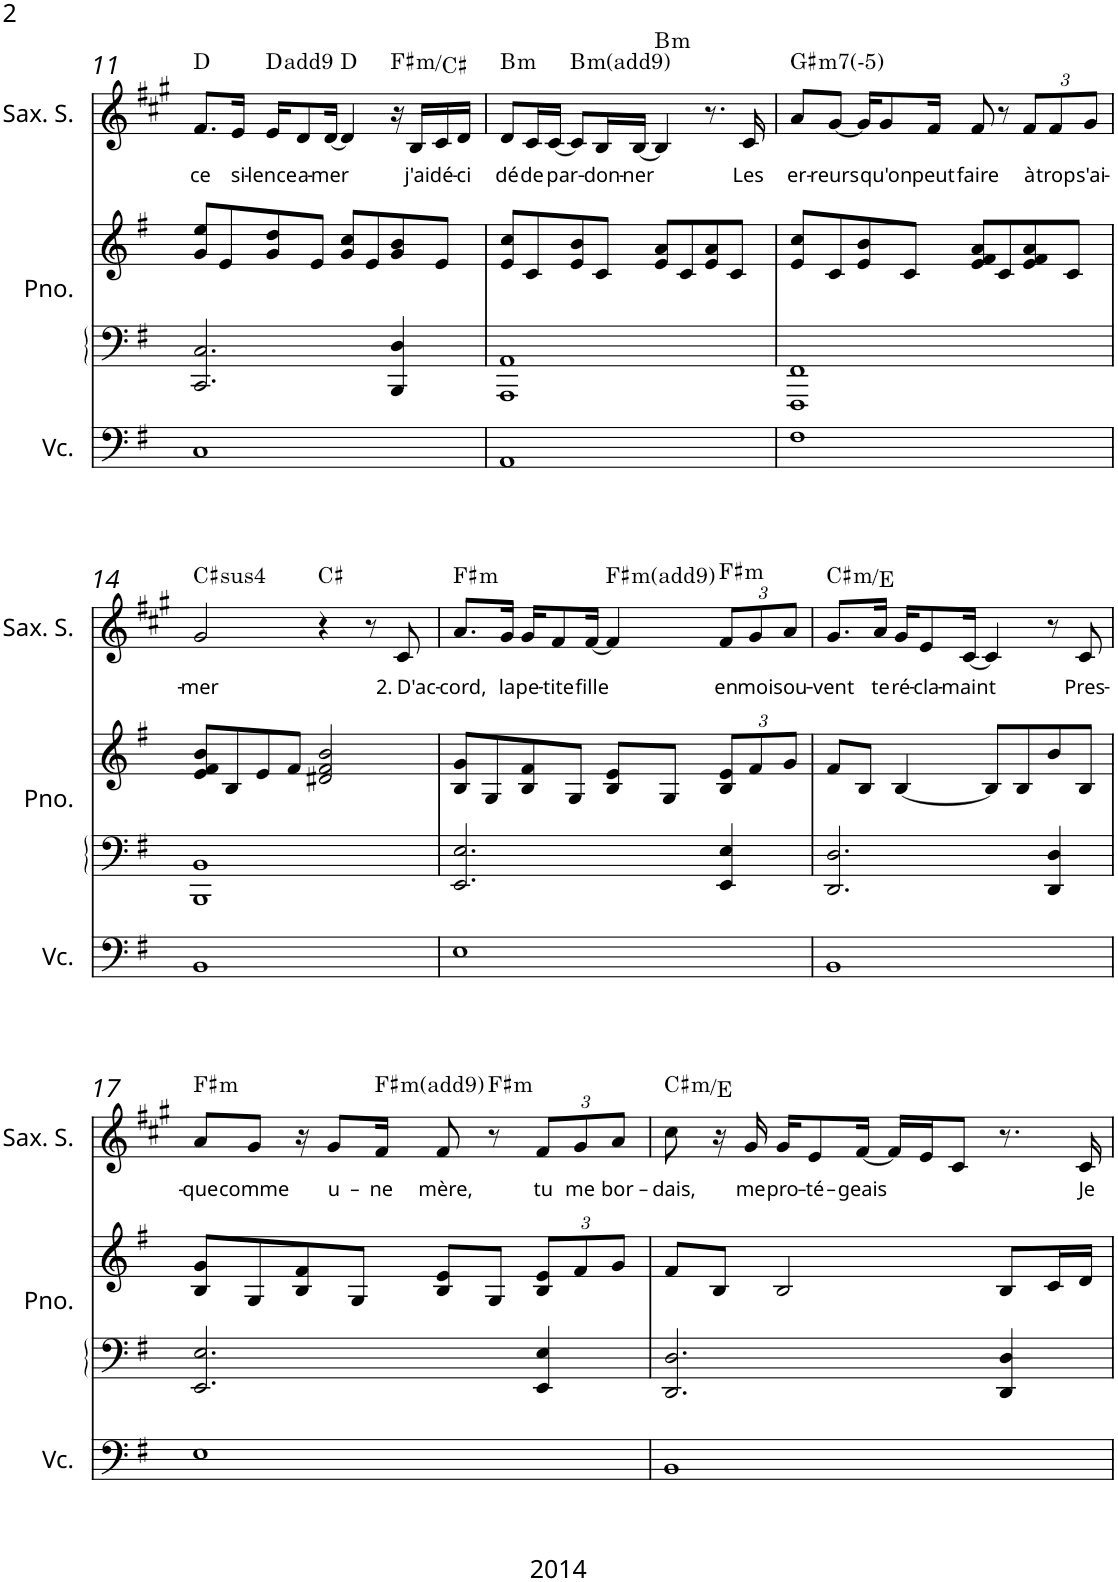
**kern	**kern	**kern	**kern	**text	**harte
*part4	*part3	*part2	*part1	*part1	*part1
*staff4	*staff3	*staff2	*staff1	*staff1	*
*I"Violoncello	*I"Piano	*I"Piano	*I"Saxophone soprano	*	*
*I'Vc.	*I'Pno	*I'Pno.	*I'Sax. S.	*	*
!!LO:PB:g=z
*clefF4	*clefF4	*clefG2	*clefG2	*	*
*	*	*	*Trd1c2	*	*
*k[f#]	*k[f#]	*k[f#]	*k[f#c#g#]	*	*
*M4/4	*M4/4	*M4/4	*M4/4	*	*
=11	=11	=11	=11	=11	=11
!	!	!	!	!LO:LY:b	!
1C	2.CC/ 2.C/	8g/ 8ee/L	8.f#/L	ce	D:maj
.	.	8e/	.	.	.
!	!	!	!	!LO:LY:b	!
.	.	.	16e/Jk	si-	.
!	!	!	!	!LO:LY:b	!
.	.	8g/ 8dd/	16e/KL	-lence	D:maj(9)
!	!	!	!	!LO:LY:b	!
.	.	.	8d/	a-	.
.	.	8e/J	.	.	.
!	!	!	!	!LO:LY:b	!
.	.	.	[16d/Jk	-mer	.
.	.	8g/ 8cc/L	4d/]	.	D:maj
.	.	8e/	.	.	.
!	!	!	!	!	!LO:H:kt=m
.	4BBB/ 4D/	8g/ 8b/	16r	.	F#:min/5
!	!	!	!	!LO:LY:b	!
.	.	.	16B/LL	j'ai	.
!	!	!	!	!LO:LY:b	!
.	.	8e/J	16c#/	dé-	.
!	!	!	!	!LO:LY:b	!
.	.	.	16d/JJ	-ci	.
=12	=12	=12	=12	=12	=12
!	!	!	!	!LO:LY:b	!LO:H:kt=m
1AA	1AAA 1AA	8e/ 8cc/L	8d/L	dé	B:min
!	!	!	!	!LO:LY:b	!
.	.	8c/	16c#/L	de	.
!	!	!	!	!LO:LY:b	!
.	.	.	[16c#/JJ	par-	.
!	!	!	!	!	!LO:H:kt=m
.	.	8e/ 8b/	8c#/L]	.	B:min(9)
!	!	!	!	!LO:LY:b	!
.	.	8c/J	16B/L	-don-	.
!	!	!	!	!LO:LY:b	!
.	.	.	[16B/JJ	-ner	.
!	!	!	!	!	!LO:H:kt=m
.	.	8e/ 8a/L	4B/]	.	B:min
.	.	8c/	.	.	.
.	.	8e/ 8a/	8.r	.	.
.	.	8c/J	.	.	.
!	!	!	!	!LO:LY:b	!
.	.	.	16c#/	Les	.
=13	=13	=13	=13	=13	=13
!	!	!	!	!LO:LY:b	!LO:H:kt=m7(-5)
1F#	1FFF# 1FF#	8e/ 8cc/L	8a/L	er-	G#:hdim7
!	!	!	!	!LO:LY:b	!
.	.	8c/	[8g#/J	-reurs	.
.	.	8e/ 8b/	16g#/KL]	.	.
!	!	!	!	!LO:LY:b	!
.	.	.	8g#/	qu'on	.
.	.	8c/J	.	.	.
!	!	!	!	!LO:LY:b	!
.	.	.	16f#/Jk	peut	.
!	!	!	!	!LO:LY:b	!
.	.	8e/ 8f#/ 8a/L	8f#/	faire	.
.	.	8c/	8r	.	.
*	*	*	*Xbrackettup	*	*
!	!	!	!	!LO:LY:b	!
.	.	8e/ 8f#/ 8a/	12f#/L	à	.
!	!	!	!	!LO:LY:b	!
.	.	.	12f#/	trop	.
.	.	8c/J	.	.	.
!	!	!	!	!LO:LY:b	!
.	.	.	12g#/J	s'ai-	.
!!LO:LB:g=z
=14	=14	=14	=14	=14	=14
!	!	!	!	!LO:LY:b	!LO:H:kt=4
1BB	1BBB 1BB	8e/ 8f#/ 8b/L	2g#/	-mer	C#:sus4
.	.	8B/	.	.	.
.	.	8e/	.	.	.
.	.	8f#/J	.	.	.
.	.	2d#X/ 2f#/ 2b/	4r	.	C#:maj
.	.	.	8r	.	.
!	!	!	!	!LO:LY:b	!
.	.	.	8c#/	2. D'ac-	.
=15	=15	=15	=15	=15	=15
!	!	!	!	!LO:LY:b	!LO:H:kt=m
1E	2.EE/ 2.E/	8B/ 8g/L	8.a/L	-cord,	F#:min
.	.	8G/	.	.	.
!	!	!	!	!LO:LY:b	!
.	.	.	16g#/Jk	la	.
!	!	!	!	!LO:LY:b	!
.	.	8B/ 8f#/	16g#/KL	pe-	.
!	!	!	!	!LO:LY:b	!
.	.	.	8f#/	-tite	.
.	.	8G/J	.	.	.
!	!	!	!	!LO:LY:b	!
.	.	.	[16f#/Jk	-fille	.
!	!	!	!	!	!LO:H:kt=m
.	.	8B/ 8e/L	4f#/]	.	F#:min(9)
.	.	8G/J	.	.	.
*	*	*Xbrackettup	*	*	*
!	!	!	!	!LO:LY:b	!LO:H:kt=m
.	4EE/ 4E/	12B/ 12e/L	12f#/L	en	F#:min
!	!	!	!	!LO:LY:b	!
.	.	12f#/	12g#/	moi	.
!	!	!	!	!LO:LY:b	!
.	.	12g/J	12a/J	sou-	.
=16	=16	=16	=16	=16	=16
!	!	!	!	!LO:LY:b	!LO:H:kt=m
1BB	2.DD/ 2.D/	8f#/L	8.g#/L	-vent	C#:min/b3
.	.	8B/J	.	.	.
!	!	!	!	!LO:LY:b	!
.	.	.	16a/Jk	te	.
!	!	!	!	!LO:LY:b	!
.	.	[4B/	16g#/KL	ré-	.
!	!	!	!	!LO:LY:b	!
.	.	.	8e/	-cla-	.
!	!	!	!	!LO:LY:b	!
.	.	.	[16c#/Jk	-maint	.
.	.	8B/L]	4c#/]	.	.
.	.	8B/	.	.	.
.	4DD/ 4D/	8b/	8r	.	.
!	!	!	!	!LO:LY:b	!
.	.	8B/J	8c#/	Pres-	.
!!LO:LB:g=z
=17	=17	=17	=17	=17	=17
!	!	!	!	!LO:LY:b	!LO:H:kt=m
1E	2.EE/ 2.E/	8B/ 8g/L	8a/L	-que	F#:min
!	!	!	!	!LO:LY:b	!
.	.	8G/	8g#/J	comme	.
.	.	8B/ 8f#/	16r	.	.
!	!	!	!	!LO:LY:b	!
.	.	.	8g#/L	u-	.
.	.	8G/J	.	.	.
!	!	!	!	!LO:LY:b	!LO:H:kt=m
.	.	.	16f#/Jk	-ne	F#:min(9)
!	!	!	!	!LO:LY:b	!
.	.	8B/ 8e/L	8f#/	mère,	.
!	!	!	!	!	!LO:H:kt=m
.	.	8G/J	8r	.	F#:min
!	!	!	!	!LO:LY:b	!
.	4EE/ 4E/	12B/ 12e/L	12f#/L	tu	.
!	!	!	!	!LO:LY:b	!
.	.	12f#/	12g#/	me	.
!	!	!	!	!LO:LY:b	!
.	.	12g/J	12a/J	bor-	.
=18	=18	=18	=18	=18	=18
!	!	!	!	!LO:LY:b	!LO:H:kt=m
1BB	2.DD/ 2.D/	8f#/L	8cc#\	-dais,	C#:min/b3
.	.	8B/J	16r	.	.
!	!	!	!	!LO:LY:b	!
.	.	.	16g#/	me	.
!	!	!	!	!LO:LY:b	!
.	.	2B/	16g#/KL	pro-	.
!	!	!	!	!LO:LY:b	!
.	.	.	8e/	-té-	.
!	!	!	!	!LO:LY:b	!
.	.	.	[16f#/Jk	-geais	.
.	.	.	16f#/LL]	.	.
.	.	.	16e/J	.	.
.	.	.	8c#/J	.	.
.	4DD/ 4D/	8B/L	8.r	.	.
.	.	16c/L	.	.	.
!	!	!	!	!LO:LY:b	!
.	.	16d/JJ	16c#/	Je	.
=	=	=	=	=	=
*-	*-	*-	*-	*-	*-
